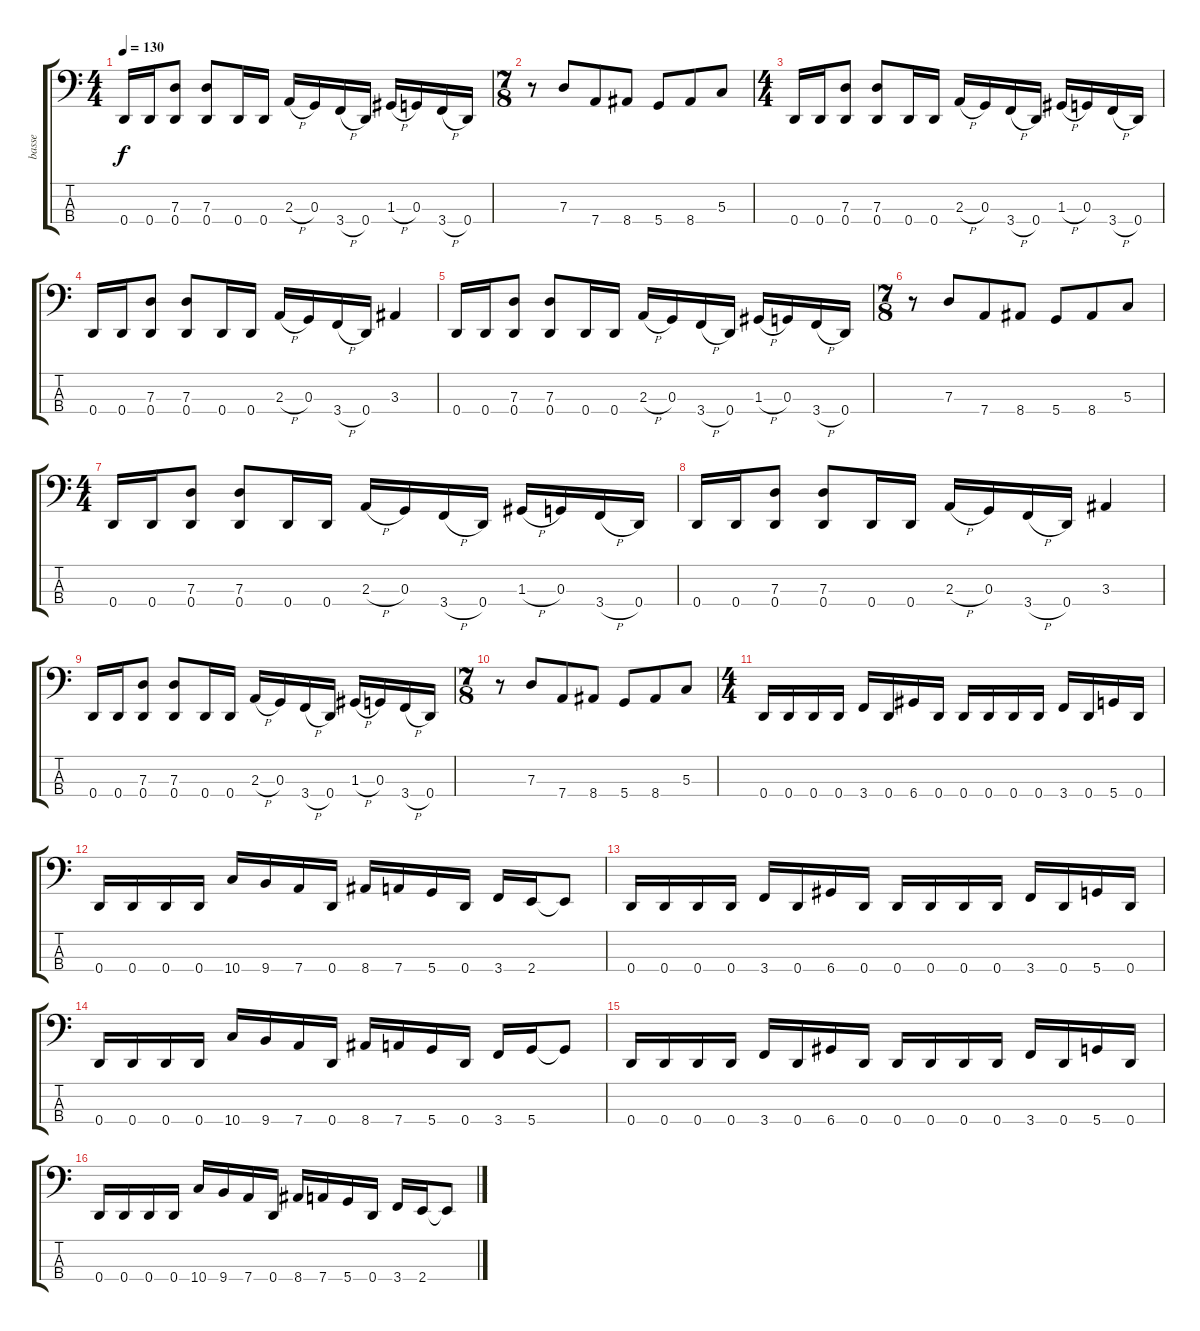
\track ("basse" "basse") {instrument electricbasspick}
\staff {score tabs}
\tuning (F2 C2 G1 D1) {hide}
\ts (4 4)
\tempo 130
\clef f4
\ks c
0.4.16{dy f} 0.4.16 (7.3 0.4).8 (7.3 0.4).8 0.4.16 0.4.16 2.3{h}.16 0.3.16 3.4{h}.16 0.4.16 1.3{h}.16 0.3.16 3.4{h}.16 0.4.16 |
\ts (7 8)
r.8 7.3.8 7.4.8 8.4.8 5.4.8 8.4.8 5.3.8 |
\ts (4 4)
0.4.16 0.4.16 (7.3 0.4).8 (7.3 0.4).8 0.4.16 0.4.16 2.3{h}.16 0.3.16 3.4{h}.16 0.4.16 1.3{h}.16 0.3.16 3.4{h}.16 0.4.16 |
0.4.16 0.4.16 (7.3 0.4).8 (7.3 0.4).8 0.4.16 0.4.16 2.3{h}.16 0.3.16 3.4{h}.16 0.4.16 3.3.4 |
0.4.16 0.4.16 (7.3 0.4).8 (7.3 0.4).8 0.4.16 0.4.16 2.3{h}.16 0.3.16 3.4{h}.16 0.4.16 1.3{h}.16 0.3.16 3.4{h}.16 0.4.16 |
\ts (7 8)
r.8 7.3.8 7.4.8 8.4.8 5.4.8 8.4.8 5.3.8 |
\ts (4 4)
0.4.16 0.4.16 (7.3 0.4).8 (7.3 0.4).8 0.4.16 0.4.16 2.3{h}.16 0.3.16 3.4{h}.16 0.4.16 1.3{h}.16 0.3.16 3.4{h}.16 0.4.16 |
0.4.16 0.4.16 (7.3 0.4).8 (7.3 0.4).8 0.4.16 0.4.16 2.3{h}.16 0.3.16 3.4{h}.16 0.4.16 3.3.4 |
0.4.16 0.4.16 (7.3 0.4).8 (7.3 0.4).8 0.4.16 0.4.16 2.3{h}.16 0.3.16 3.4{h}.16 0.4.16 1.3{h}.16 0.3.16 3.4{h}.16 0.4.16 |
\ts (7 8)
r.8 7.3.8 7.4.8 8.4.8 5.4.8 8.4.8 5.3.8 |
\ts (4 4)
0.4.16 0.4.16 0.4.16 0.4.16 3.4.16 0.4.16 6.4.16 0.4.16 0.4.16 0.4.16 0.4.16 0.4.16 3.4.16 0.4.16 5.4.16 0.4.16 |
0.4.16 0.4.16 0.4.16 0.4.16 10.4.16 9.4.16 7.4.16 0.4.16 8.4.16 7.4.16 5.4.16 0.4.16 3.4.16 2.4.16 2.4{t}.8 |
0.4.16 0.4.16 0.4.16 0.4.16 3.4.16 0.4.16 6.4.16 0.4.16 0.4.16 0.4.16 0.4.16 0.4.16 3.4.16 0.4.16 5.4.16 0.4.16 |
0.4.16 0.4.16 0.4.16 0.4.16 10.4.16 9.4.16 7.4.16 0.4.16 8.4.16 7.4.16 5.4.16 0.4.16 3.4.16 5.4.16 5.4{t}.8 |
0.4.16 0.4.16 0.4.16 0.4.16 3.4.16 0.4.16 6.4.16 0.4.16 0.4.16 0.4.16 0.4.16 0.4.16 3.4.16 0.4.16 5.4.16 0.4.16 |
0.4.16 0.4.16 0.4.16 0.4.16 10.4.16 9.4.16 7.4.16 0.4.16 8.4.16 7.4.16 5.4.16 0.4.16 3.4.16 2.4.16 2.4{t}.8
